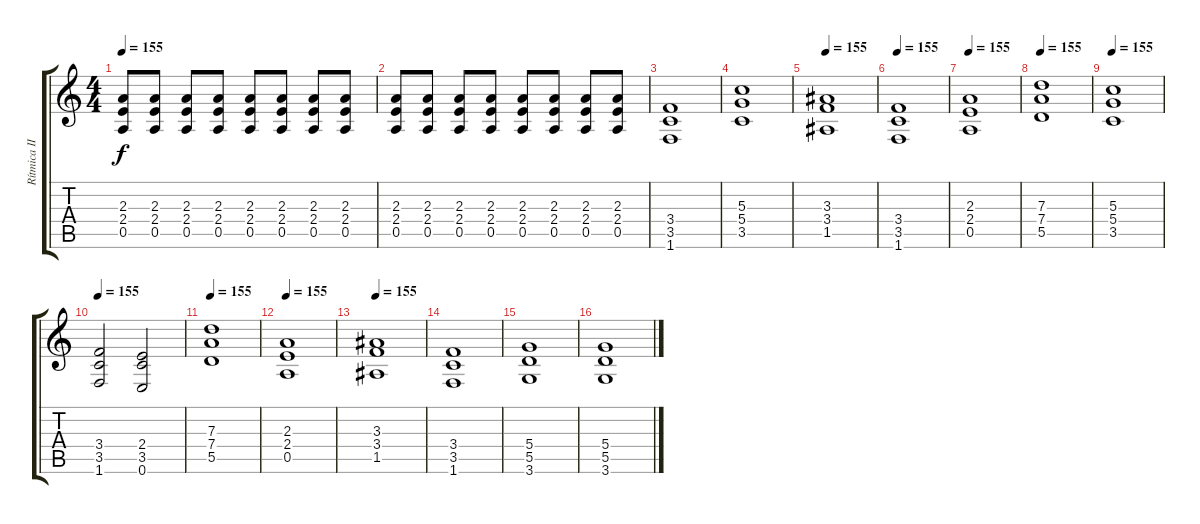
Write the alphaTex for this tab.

\track ("Rítmica II" "Rítmica II") {instrument distortionguitar}
\staff {score tabs}
\tuning (E4 B3 G3 D3 A2 E2) {hide}
\ts (4 4)
\tempo 155
\clef g2
\ks c
(2.3 2.4 0.5).8{dy f} (2.3 2.4 0.5).8 (2.3 2.4 0.5).8 (2.3 2.4 0.5).8 (2.3 2.4 0.5).8 (2.3 2.4 0.5).8 (2.3 2.4 0.5).8 (2.3 2.4 0.5).8 |
(2.3 2.4 0.5).8 (2.3 2.4 0.5).8 (2.3 2.4 0.5).8 (2.3 2.4 0.5).8 (2.3 2.4 0.5).8 (2.3 2.4 0.5).8 (2.3 2.4 0.5).8 (2.3 2.4 0.5).8 |
(3.4 3.5 1.6).1 |
(5.3 5.4 3.5).1 |
\tempo 155
(3.3 3.4 1.5).1 |
\tempo 155
(3.4 3.5 1.6).1 |
\tempo 155
(2.3 2.4 0.5).1 |
\tempo 155
(7.3 7.4 5.5).1 |
\tempo 155
(5.3 5.4 3.5).1 |
\tempo 155
(3.4 3.5 1.6).2 (2.4 3.5 0.6).2 |
\tempo 155
(7.3 7.4 5.5).1 |
\tempo 155
(2.3 2.4 0.5).1 |
\tempo 155
(3.3 3.4 1.5).1 |
(3.4 3.5 1.6).1 |
(5.4 5.5 3.6).1 |
(5.4 5.5 3.6).1
